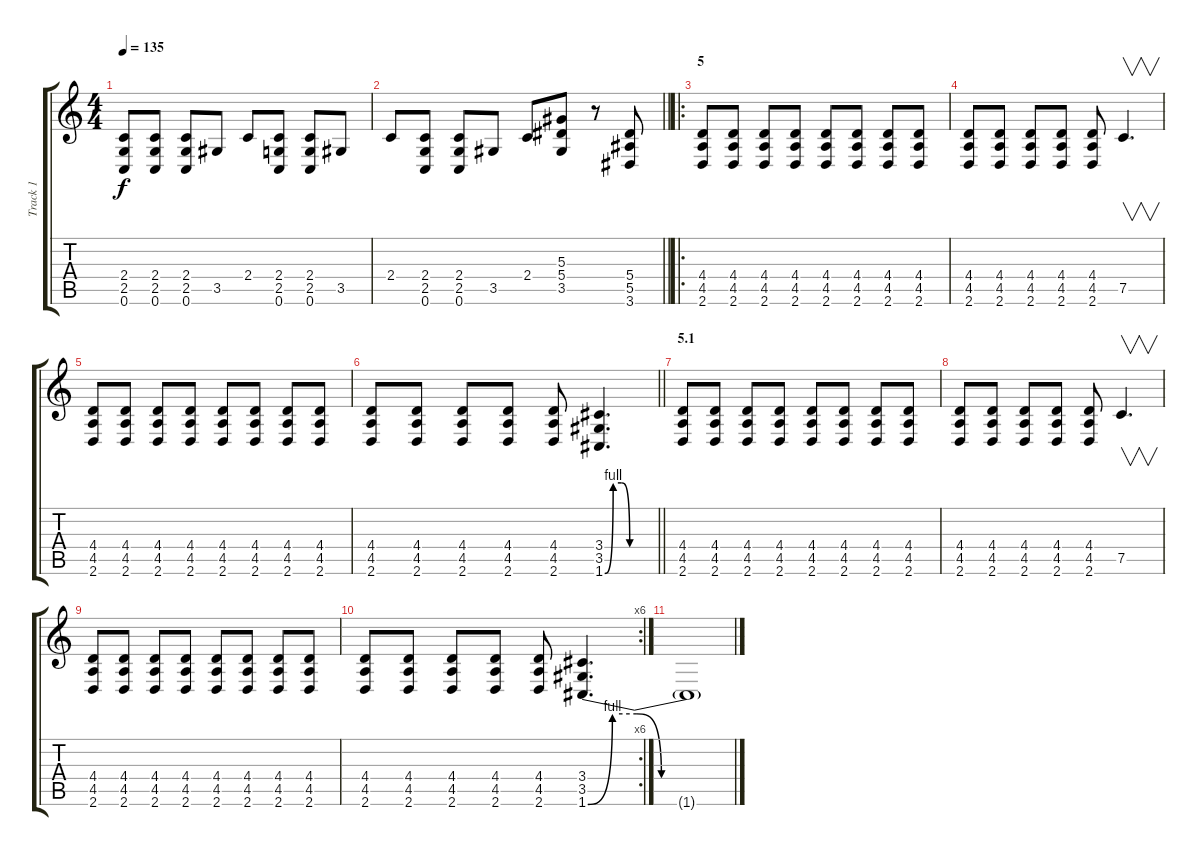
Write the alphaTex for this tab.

\track ("Track 1" "Track 1") {instrument distortionguitar}
\staff {score tabs}
\tuning (C4 G3 Eb3 Bb2 F2 C2) {hide}
\ts (4 4)
\tempo 135
\clef g2
\ks c
(2.4 2.5 0.6).8{dy f} (2.4 2.5 0.6).8 (2.4 2.5 0.6).8 3.5.8 2.4.8 (2.4 2.5 0.6).8 (2.4 2.5 0.6).8 3.5.8 |
\barLineRight lightlight
2.4.8 (2.4 2.5 0.6).8 (2.4 2.5 0.6).8 3.5.8 2.4.8 (5.3 5.4 3.5).8 r.8 (5.4 5.5 3.6).8 |
\ro
\section ("" "5")
(4.4 4.5 2.6).8 (4.4 4.5 2.6).8 (4.4 4.5 2.6).8 (4.4 4.5 2.6).8 (4.4 4.5 2.6).8 (4.4 4.5 2.6).8 (4.4 4.5 2.6).8 (4.4 4.5 2.6).8 |
(4.4 4.5 2.6).8 (4.4 4.5 2.6).8 (4.4 4.5 2.6).8 (4.4 4.5 2.6).8 (4.4 4.5 2.6).8 7.5.4{v d} |
(4.4 4.5 2.6).8 (4.4 4.5 2.6).8 (4.4 4.5 2.6).8 (4.4 4.5 2.6).8 (4.4 4.5 2.6).8 (4.4 4.5 2.6).8 (4.4 4.5 2.6).8 (4.4 4.5 2.6).8 |
\barLineRight lightlight
(4.4 4.5 2.6).8 (4.4 4.5 2.6).8 (4.4 4.5 2.6).8 (4.4 4.5 2.6).8 (4.4 4.5 2.6).8 (3.4 3.5 1.6{be (custom 0 0 10 4 20 4 30 0 60 0)}).4{d} |
\section ("" "5.1")
(4.4 4.5 2.6).8 (4.4 4.5 2.6).8 (4.4 4.5 2.6).8 (4.4 4.5 2.6).8 (4.4 4.5 2.6).8 (4.4 4.5 2.6).8 (4.4 4.5 2.6).8 (4.4 4.5 2.6).8 |
(4.4 4.5 2.6).8 (4.4 4.5 2.6).8 (4.4 4.5 2.6).8 (4.4 4.5 2.6).8 (4.4 4.5 2.6).8 7.5.4{v d} |
(4.4 4.5 2.6).8 (4.4 4.5 2.6).8 (4.4 4.5 2.6).8 (4.4 4.5 2.6).8 (4.4 4.5 2.6).8 (4.4 4.5 2.6).8 (4.4 4.5 2.6).8 (4.4 4.5 2.6).8 |
\rc 6
(4.4 4.5 2.6).8 (4.4 4.5 2.6).8 (4.4 4.5 2.6).8 (4.4 4.5 2.6).8 (4.4 4.5 2.6).8 (3.4 3.5 1.6{be (custom 0 0 10 4 20 4 30 0 60 0)}).4{d} |
1.6{t}.1
